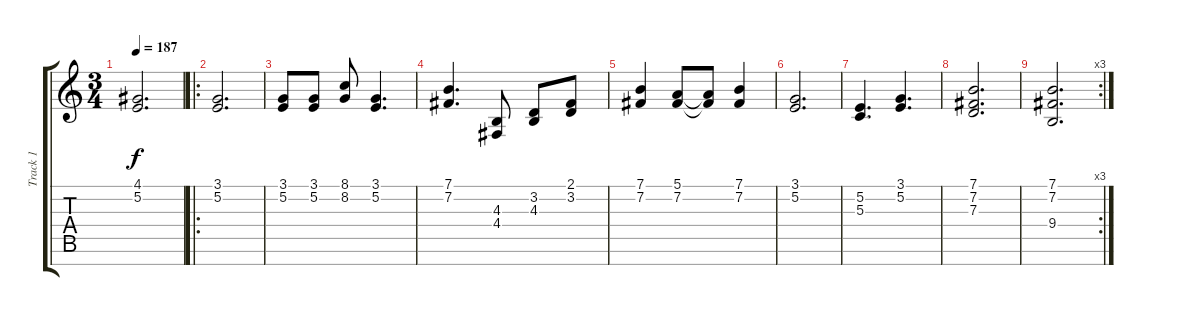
\track ("Track 1" "Track 1") {instrument stringensemble1}
\staff {score tabs}
\tuning (E4 B3 G3 D3 A2 E2 B1) {hide}
\ts (3 4)
\tempo 187
\clef g2
\ks c
(4.1{t} 5.2{t}).2{d dy f} |
\ro
(3.1 5.2).2{d} |
(3.1 5.2).8 (3.1 5.2).8 (8.1 8.2).8 (3.1 5.2).4{d} |
(7.1 7.2).4{d} (4.3 4.4).8 (3.2 4.3).8 (2.1 3.2).8 |
(7.1 7.2).4 (5.1 7.2).8 (5.1{t} 7.2{t}).8 (7.1 7.2).4 |
(3.1 5.2).2{d} |
(5.2 5.3).4{d} (3.1 5.2).4{d} |
(7.1 7.2 7.3).2{d} |
\rc 3
(7.1 7.2 9.4).2{d}
